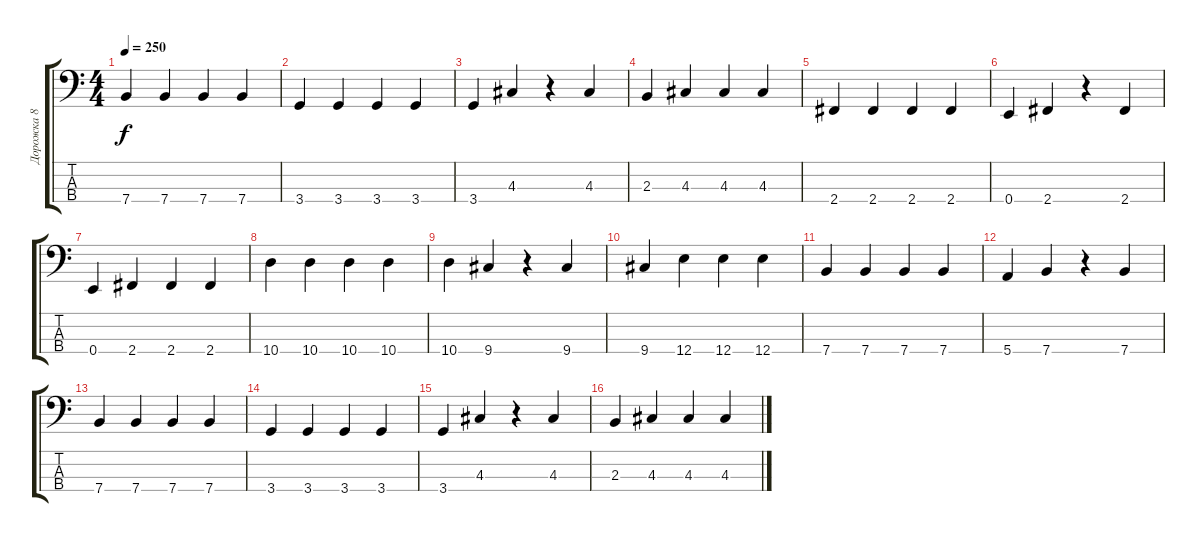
\track ("Дорожка 8" "Дорожка 8") {instrument electricbasspick}
\staff {score tabs}
\tuning (G2 D2 A1 E1) {hide}
\ts (4 4)
\tempo 250
\clef f4
\ks c
7.4.4{dy f} 7.4.4 7.4.4 7.4.4 |
3.4.4 3.4.4 3.4.4 3.4.4 |
3.4.4 4.3.4 r.4 4.3.4 |
2.3.4 4.3.4 4.3.4 4.3.4 |
2.4.4 2.4.4 2.4.4 2.4.4 |
0.4.4 2.4.4 r.4 2.4.4 |
0.4.4 2.4.4 2.4.4 2.4.4 |
10.4.4 10.4.4 10.4.4 10.4.4 |
10.4.4 9.4.4 r.4 9.4.4 |
9.4.4 12.4.4 12.4.4 12.4.4 |
7.4.4 7.4.4 7.4.4 7.4.4 |
5.4.4 7.4.4 r.4 7.4.4 |
7.4.4 7.4.4 7.4.4 7.4.4 |
3.4.4 3.4.4 3.4.4 3.4.4 |
3.4.4 4.3.4 r.4 4.3.4 |
2.3.4 4.3.4 4.3.4 4.3.4
